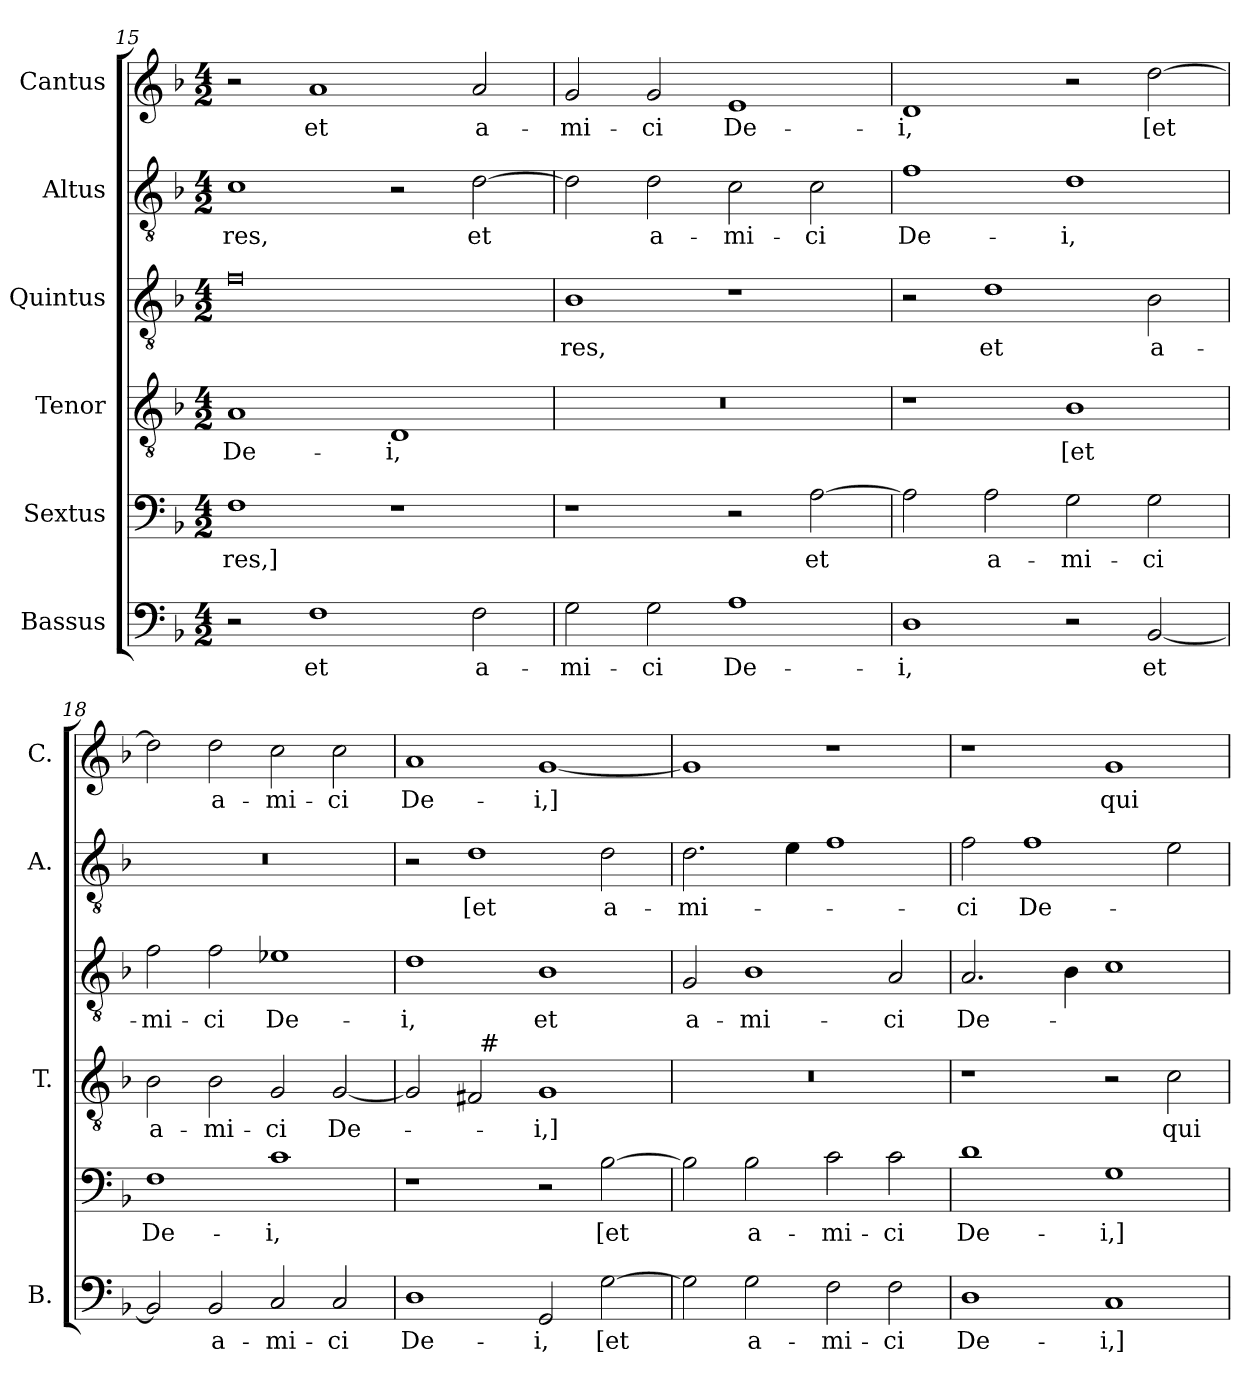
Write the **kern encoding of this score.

**kern	**text	**kern	**text	**kern	**text	**kern	**text	**kern	**text	**kern	**text
*part6	*part6	*part5	*part5	*part4	*part4	*part3	*part3	*part2	*part2	*part1	*part1
*staff6	*staff6	*staff5	*staff5	*staff4	*staff4	*staff3	*staff3	*staff2	*staff2	*staff1	*staff1
*I"Bassus	*	*I"Sextus	*	*I"Tenor	*	*I"Quintus	*	*I"Altus	*	*I"Cantus	*
*I'B.	*	*	*	*I'T.	*	*	*	*I'A.	*	*I'C.	*
!!LO:LB:g=z
*clefF4	*	*clefF4	*	*clefGv2	*	*clefGv2	*	*clefGv2	*	*clefG2	*
*	*	*	*	*ITrd7c12	*	*ITrd7c12	*	*ITrd7c12	*	*	*
*k[b-]	*	*k[b-]	*	*k[b-]	*	*k[b-]	*	*k[b-]	*	*k[b-]	*
*F:	*	*F:	*	*F:	*	*F:	*	*F:	*	*F:	*
*M4/2	*	*M4/2	*	*M4/2	*	*M4/2	*	*M4/2	*	*M4/2	*
=15	=15	=15	=15	=15	=15	=15	=15	=15	=15	=15	=15
!	!	!	!LO:LY:b	!	!LO:LY:b	!	!	!	!LO:LY:b	!	!
2r	.	1F	-res,]	1AA	De-	0F	.	1C	-res,	2r	.
!	!LO:LY:b	!	!	!	!	!	!	!	!	!	!LO:LY:b
1F	et	.	.	.	.	.	.	.	.	1a	et
!	!	!	!	!	!LO:LY:b	!	!	!	!	!	!
.	.	1r	.	1DD	-i,	.	.	2r	.	.	.
!	!LO:LY:b	!	!	!	!	!	!	!	!LO:LY:b	!	!LO:LY:b
2F\	a-	.	.	.	.	.	.	[>2D\	et	2a/	a-
=16	=16	=16	=16	=16	=16	=16	=16	=16	=16	=16	=16
!	!LO:LY:b	!	!	!LO:N:vis=1	!	!	!LO:LY:b	!	!	!	!LO:LY:b
2G\	-mi-	1r	.	0r	.	1BB-	-res,	2D\]	.	2g/	-mi-
!	!LO:LY:b	!	!	!	!	!	!	!	!LO:LY:b	!	!LO:LY:b
2G\	-ci	.	.	.	.	.	.	2D\	a-	2g/	-ci
!	!LO:LY:b	!	!	!	!	!	!	!	!LO:LY:b	!	!LO:LY:b
1A	De-	2r	.	.	.	1r	.	2C\	-mi-	1e	De-
!	!	!	!LO:LY:b	!	!	!	!	!	!LO:LY:b	!	!
.	.	[>2A\	et	.	.	.	.	2C\	-ci	.	.
=17	=17	=17	=17	=17	=17	=17	=17	=17	=17	=17	=17
!	!LO:LY:b	!	!	!	!	!	!	!	!LO:LY:b	!	!LO:LY:b
1D	-i,	2A\]	.	1r	.	2r	.	1F	De-	1d	-i,
!	!	!	!LO:LY:b	!	!	!	!LO:LY:b	!	!	!	!
.	.	2A\	a-	.	.	1D	et	.	.	.	.
!	!	!	!LO:LY:b	!	!LO:LY:b	!	!	!	!LO:LY:b	!	!
2r	.	2G\	-mi-	1BB-	[et	.	.	1D	-i,	2r	.
!	!LO:LY:b	!	!LO:LY:b	!	!	!	!LO:LY:b	!	!	!	!LO:LY:b
[<2BB-/	et	2G\	-ci	.	.	2BB-\	a-	.	.	[>2dd\	[et
=18	=18	=18	=18	=18	=18	=18	=18	=18	=18	=18	=18
!	!	!	!LO:LY:b	!	!LO:LY:b	!	!LO:LY:b	!LO:N:vis=1	!	!	!
2BB-/]	.	1F	De-	2BB-\	a-	2F\	-mi-	0r	.	2dd\]	.
!	!LO:LY:b	!	!	!	!LO:LY:b	!	!LO:LY:b	!	!	!	!LO:LY:b
2BB-/	a-	.	.	2BB-\	-mi-	2F\	-ci	.	.	2dd\	a-
!	!LO:LY:b	!	!LO:LY:b	!	!LO:LY:b	!	!LO:LY:b	!	!	!	!LO:LY:b
2C/	-mi-	1c	-i,	2GG/	-ci	1E-X	De-	.	.	2cc\	-mi-
!	!LO:LY:b	!	!	!	!LO:LY:b	!	!	!	!	!	!LO:LY:b
2C/	-ci	.	.	[<2GG/	De-	.	.	.	.	2cc\	-ci
=19	=19	=19	=19	=19	=19	=19	=19	=19	=19	=19	=19
!	!LO:LY:b	!	!	!	!	!	!LO:LY:b	!	!	!	!LO:LY:b
*	*	*	*	*^	*	*	*	*	*	*	*
1D	De-	1r	.	2GG/]	2ryy	.	1D	-i,	2r	.	1a	De-
!	!	!	!	!	!	!	!	!	!	!LO:LY:b	!	!
.	.	.	.	2FF#/	32ryy	.	.	.	1D	[et	.	.
!	!	!	!	!	!LO:TX:a:t=#	!	!	!	!	!	!	!
.	.	.	.	.	1ryy	.	.	.	.	.	.	.
!	!LO:LY:b	!	!	!	!	!LO:LY:b	!	!LO:LY:b	!	!	!	!LO:LY:b
2GG/	-i,	2r	.	1GG	.	-i,]	1BB-	et	.	.	[<1g	-i,]
!	!LO:LY:b	!	!LO:LY:b	!	!	!	!	!	!	!LO:LY:b	!	!
[>2G\	[et	[>2B-\	[et	.	.	.	.	.	2D\	a-	.	.
.	.	.	.	.	4...ryy	.	.	.	.	.	.	.
!!LO:PB:g=z
=20	=20	=20	=20	=20	=20	=20	=20	=20	=20	=20	=20	=20
!	!	!	!	!LO:N:vis=1	!	!	!	!LO:LY:b	!	!LO:LY:b	!	!
*	*	*	*	*v	*v	*	*	*	*	*	*	*
2G\]	.	2B-\]	.	0r	.	2GG/	a-	2.D\	-mi-	1g]	.
!	!LO:LY:b	!	!LO:LY:b	!	!	!	!LO:LY:b	!	!	!	!
2G\	a-	2B-\	a-	.	.	1BB-	-mi-	.	.	.	.
.	.	.	.	.	.	.	.	4E\	.	.	.
!	!LO:LY:b	!	!LO:LY:b	!	!	!	!	!	!	!	!
2F\	-mi-	2c\	-mi-	.	.	.	.	1F	.	1r	.
!	!LO:LY:b	!	!LO:LY:b	!	!	!	!LO:LY:b	!	!	!	!
2F\	-ci	2c\	-ci	.	.	2AA/	-ci	.	.	.	.
=21	=21	=21	=21	=21	=21	=21	=21	=21	=21	=21	=21
!	!LO:LY:b	!	!LO:LY:b	!	!	!	!LO:LY:b	!	!LO:LY:b	!	!
1D	De-	1d	De-	1r	.	2.AA/	De-	2F\	-ci	1r	.
!	!	!	!	!	!	!	!	!	!LO:LY:b	!	!
.	.	.	.	.	.	.	.	1F	De-	.	.
.	.	.	.	.	.	4BB-\	.	.	.	.	.
!	!LO:LY:b	!	!LO:LY:b	!	!	!	!	!	!	!	!LO:LY:b
1C	-i,]	1G	-i,]	2r	.	1C	.	.	.	1g	qui
!	!	!	!	!	!LO:LY:b	!	!	!	!	!	!
.	.	.	.	2C\	qui	.	.	2E\	.	.	.
=	=	=	=	=	=	=	=	=	=	=	=
*-	*-	*-	*-	*-	*-	*-	*-	*-	*-	*-	*-
